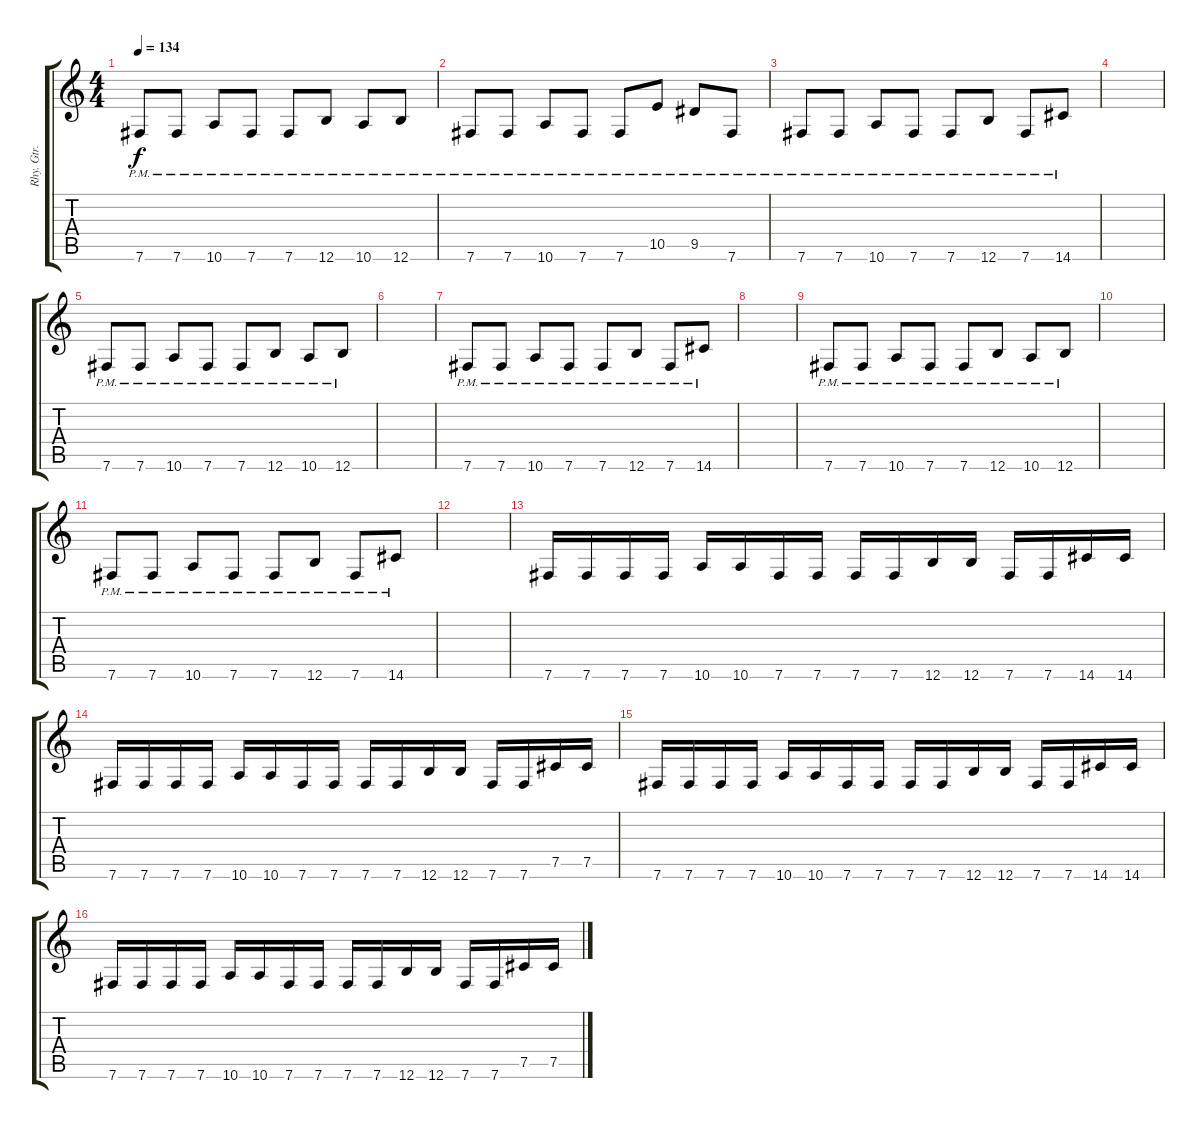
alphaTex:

\track ("Rhy. Gtr. 1" "Rhy. Gtr. ") {instrument distortionguitar}
\staff {score tabs}
\tuning (Db4 Ab3 E3 B2 Gb2 B1) {hide}
\ts (4 4)
\tempo 134
\clef g2
\ks c
7.6{pm}.8{dy f} 7.6{pm}.8 10.6{pm}.8 7.6{pm}.8 7.6{pm}.8 12.6{pm}.8 10.6{pm}.8 12.6{pm}.8 |
7.6{pm}.8 7.6{pm}.8 10.6{pm}.8 7.6{pm}.8 7.6{pm}.8 10.5{pm}.8 9.5{pm}.8 7.6{pm}.8 |
7.6{pm}.8 7.6{pm}.8 10.6{pm}.8 7.6{pm}.8 7.6{pm}.8 12.6{pm}.8 7.6{pm}.8 14.6{pm}.8 |
|
7.6{pm}.8 7.6{pm}.8 10.6{pm}.8 7.6{pm}.8 7.6{pm}.8 12.6{pm}.8 10.6{pm}.8 12.6{pm}.8 |
|
7.6{pm}.8 7.6{pm}.8 10.6{pm}.8 7.6{pm}.8 7.6{pm}.8 12.6{pm}.8 7.6{pm}.8 14.6{pm}.8 |
|
7.6{pm}.8 7.6{pm}.8 10.6{pm}.8 7.6{pm}.8 7.6{pm}.8 12.6{pm}.8 10.6{pm}.8 12.6{pm}.8 |
|
7.6{pm}.8 7.6{pm}.8 10.6{pm}.8 7.6{pm}.8 7.6{pm}.8 12.6{pm}.8 7.6{pm}.8 14.6{pm}.8 |
|
7.6.16 7.6.16 7.6.16 7.6.16 10.6.16 10.6.16 7.6.16 7.6.16 7.6.16 7.6.16 12.6.16 12.6.16 7.6.16 7.6.16 14.6.16 14.6.16 |
7.6.16 7.6.16 7.6.16 7.6.16 10.6.16 10.6.16 7.6.16 7.6.16 7.6.16 7.6.16 12.6.16 12.6.16 7.6.16 7.6.16 7.5.16 7.5.16 |
7.6.16 7.6.16 7.6.16 7.6.16 10.6.16 10.6.16 7.6.16 7.6.16 7.6.16 7.6.16 12.6.16 12.6.16 7.6.16 7.6.16 14.6.16 14.6.16 |
7.6.16 7.6.16 7.6.16 7.6.16 10.6.16 10.6.16 7.6.16 7.6.16 7.6.16 7.6.16 12.6.16 12.6.16 7.6.16 7.6.16 7.5.16 7.5.16
